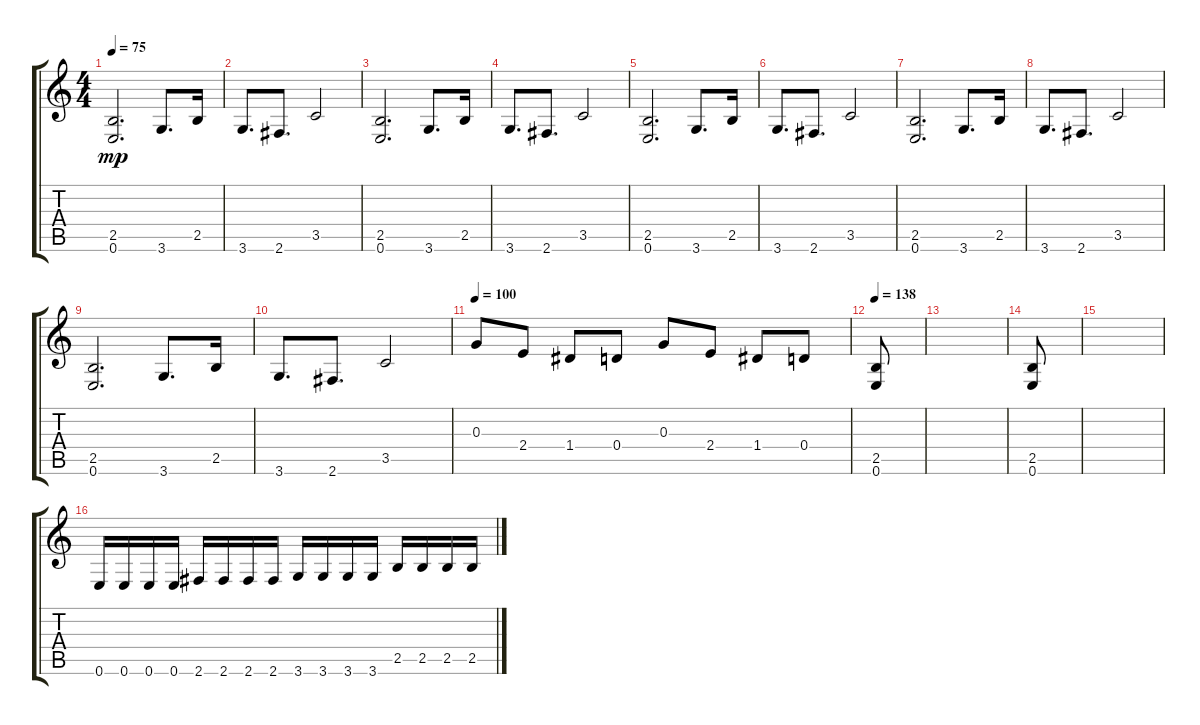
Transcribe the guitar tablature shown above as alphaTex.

\track "" {instrument distortionguitar}
\staff {score tabs}
\tuning (E4 B3 G3 D3 A2 E2) {hide}
\ts (4 4)
\tempo 75
\clef g2
\ks c
(2.5 0.6).2{d dy mp} 3.6.8{d} 2.5.16 |
3.6.8{d} 2.6.8{d} 3.5.2 |
(2.5 0.6).2{d} 3.6.8{d} 2.5.16 |
3.6.8{d} 2.6.8{d} 3.5.2 |
(2.5 0.6).2{d} 3.6.8{d} 2.5.16 |
3.6.8{d} 2.6.8{d} 3.5.2 |
(2.5 0.6).2{d} 3.6.8{d} 2.5.16 |
3.6.8{d} 2.6.8{d} 3.5.2 |
(2.5 0.6).2{d} 3.6.8{d} 2.5.16 |
3.6.8{d} 2.6.8{d} 3.5.2 |
\tempo 100
0.3.8 2.4.8 1.4.8 0.4.8 0.3.8 2.4.8 1.4.8 0.4.8 |
\tempo 138
(2.5 0.6).8 |
|
(2.5 0.6).8 |
|
0.6.16 0.6.16 0.6.16 0.6.16 2.6.16 2.6.16 2.6.16 2.6.16 3.6.16 3.6.16 3.6.16 3.6.16 2.5.16 2.5.16 2.5.16 2.5.16
